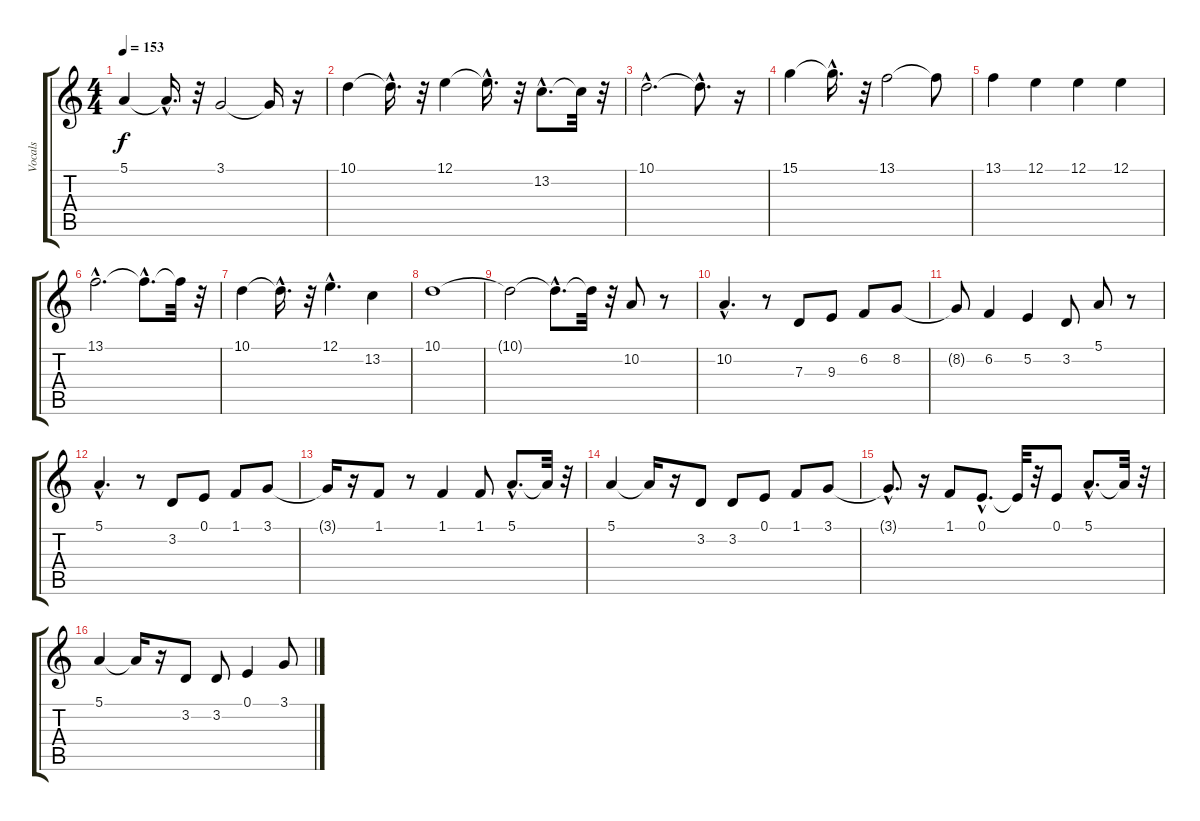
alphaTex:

\track ("Vocals" "Vocals") {instrument synthvoice}
\staff {score tabs}
\tuning (E4 B3 G3 D3 A2 E2) {hide}
\ts (4 4)
\tempo 153
\clef g2
\ks c
5.1.4{dy f} 5.1{hac t}.16{d} r.32 3.1.2 3.1{t}.16 r.16 |
10.1.4 10.1{hac t}.16{d} r.32 12.1.4 12.1{hac t}.16{d} r.32 13.2{hac}.8{d} 13.2{t}.32 r.32 |
10.1{hac}.2{d} 10.1{hac t}.8{d} r.16 |
15.1.4 15.1{hac t}.16{d} r.32 13.1.2 13.1{t}.8 |
13.1.4 12.1.4 12.1.4 12.1.4 |
13.1{hac}.2{d} 13.1{hac t}.8{d} 13.1{t}.32 r.32 |
10.1.4 10.1{hac t}.16{d} r.32 12.1{hac}.4{d} 13.2.4 |
10.1.1 |
10.1{t}.2 10.1{hac t}.8{d} 10.1{t}.32 r.32 10.2.8 r.8 |
10.2{hac}.4{d} r.8 7.3.8 9.3.8 6.2.8 8.2.8 |
8.2{t}.8 6.2.4 5.2.4 3.2.8 5.1.8 r.8 |
5.1{hac}.4{d} r.8 3.2.8 0.1.8 1.1.8 3.1.8 |
3.1{t}.16 r.16 1.1.8 r.8 1.1.4 1.1.8 5.1{hac}.8{d} 5.1{t}.32 r.32 |
5.1.4 5.1{t}.16 r.16 3.2.8 3.2.8 0.1.8 1.1.8 3.1.8 |
3.1{hac t}.8{d} r.16 1.1.8 0.1{hac}.8{d} 0.1{t}.32 r.32 0.1.8 5.1{hac}.8{d} 5.1{t}.32 r.32 |
5.1.4 5.1{t}.16 r.16 3.2.8 3.2.8 0.1.4 3.1.8
